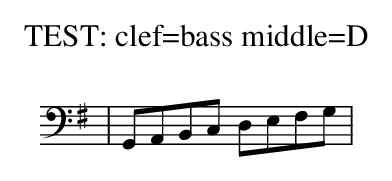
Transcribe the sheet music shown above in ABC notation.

X:1
T: TEST: clef=bass middle=D
K: G clef=bass middle=D
| G,A,B,C DEFG |
